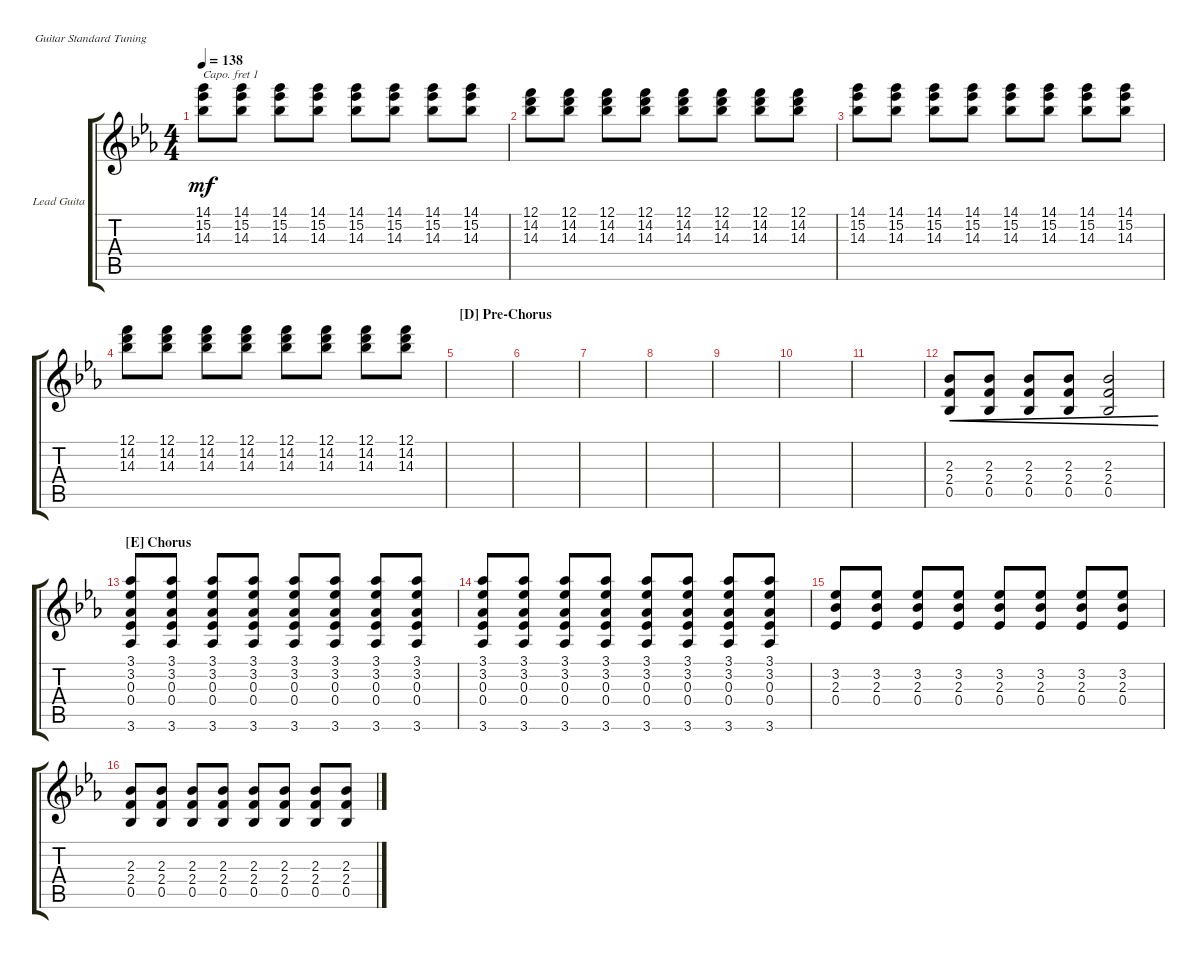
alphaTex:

\defaultSystemsLayout 4
\bracketExtendMode groupsimilarinstruments
\firstSystemTrackNameOrientation horizontal
\otherSystemsTrackNameOrientation horizontal
\track ("Lead Guitar" "Lead Guita") {instrument electricguitarclean}
\staff {score tabs}
\capo 1
\tuning (E4 B3 G3 D3 A2 E2)
\ts (4 4)
\tempo 138
\clef g2
\ks eb
(15.2 14.3 14.1).8{dy mf} (15.2 14.3 14.1).8 (15.2 14.3 14.1).8 (15.2 14.3 14.1).8 (15.2 14.3 14.1).8 (15.2 14.3 14.1).8 (15.2 14.3 14.1).8 (15.2 14.3 14.1).8 |
(14.2 14.3 12.1).8 (14.2 14.3 12.1).8 (14.2 14.3 12.1).8 (14.2 14.3 12.1).8 (14.2 14.3 12.1).8 (14.2 14.3 12.1).8 (14.2 14.3 12.1).8 (14.2 14.3 12.1).8 |
(15.2 14.3 14.1).8 (15.2 14.3 14.1).8 (15.2 14.3 14.1).8 (15.2 14.3 14.1).8 (15.2 14.3 14.1).8 (15.2 14.3 14.1).8 (15.2 14.3 14.1).8 (15.2 14.3 14.1).8 |
(14.2 14.3 12.1).8 (14.2 14.3 12.1).8 (14.2 14.3 12.1).8 (14.2 14.3 12.1).8 (14.2 14.3 12.1).8 (14.2 14.3 12.1).8 (14.2 14.3 12.1).8 (14.2 14.3 12.1).8 |
\section ("D" "Pre-Chorus")
|
|
|
|
|
|
|
(2.4 2.3 0.5).8{cre} (2.4 2.3 0.5).8{cre} (2.4 2.3 0.5).8{cre} (2.4 2.3 0.5).8{cre} (2.4 2.3 0.5).2{cre} |
\section ("E" "Chorus")
(3.6 0.4 0.3 3.2 3.1).8 (3.6 0.4 0.3 3.2 3.1).8 (3.6 0.4 0.3 3.2 3.1).8 (3.6 0.4 0.3 3.2 3.1).8 (3.6 0.4 0.3 3.2 3.1).8 (3.6 0.4 0.3 3.2 3.1).8 (3.6 0.4 0.3 3.2 3.1).8 (3.6 0.4 0.3 3.2 3.1).8 |
(3.6 0.4 0.3 3.2 3.1).8 (3.6 0.4 0.3 3.2 3.1).8 (3.6 0.4 0.3 3.2 3.1).8 (3.6 0.4 0.3 3.2 3.1).8 (3.6 0.4 0.3 3.2 3.1).8 (3.6 0.4 0.3 3.2 3.1).8 (3.6 0.4 0.3 3.2 3.1).8 (3.6 0.4 0.3 3.2 3.1).8 |
(2.3 3.2 0.4).8 (2.3 3.2 0.4).8 (2.3 3.2 0.4).8 (2.3 3.2 0.4).8 (2.3 3.2 0.4).8 (2.3 3.2 0.4).8 (2.3 3.2 0.4).8 (2.3 3.2 0.4).8 |
(2.4 2.3 0.5).8 (2.4 2.3 0.5).8 (2.4 2.3 0.5).8 (2.4 2.3 0.5).8 (2.4 2.3 0.5).8 (2.4 2.3 0.5).8 (2.4 2.3 0.5).8 (2.4 2.3 0.5).8
